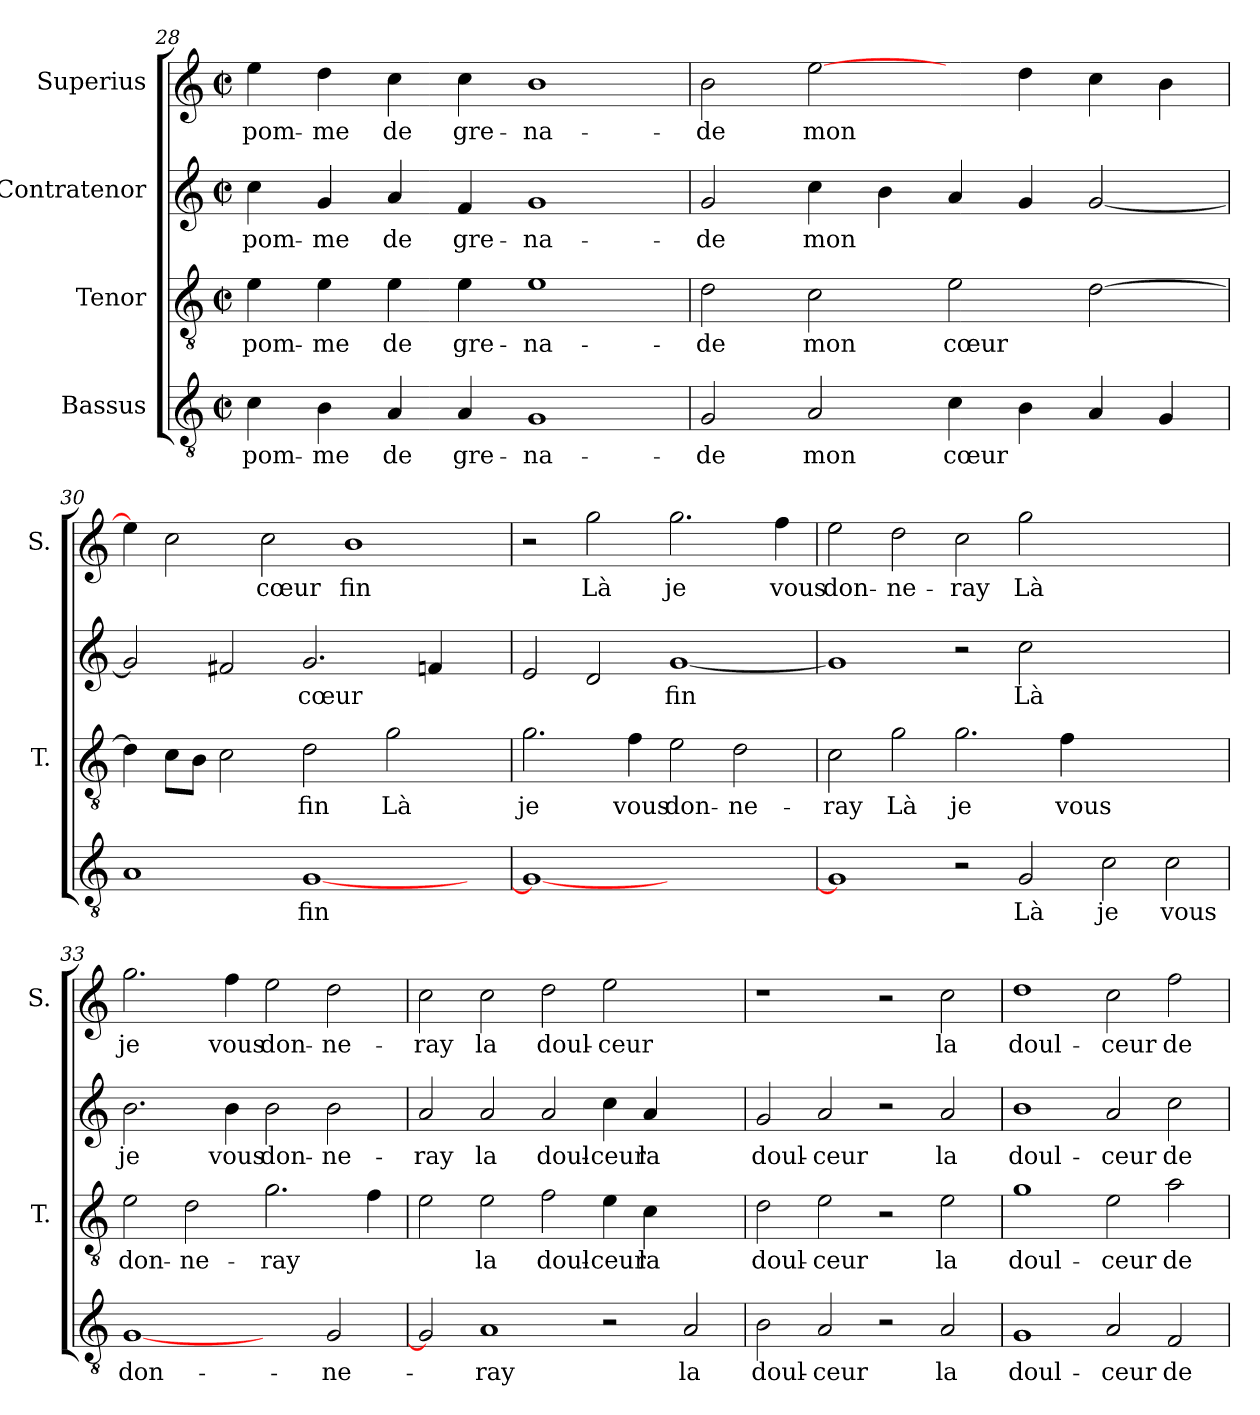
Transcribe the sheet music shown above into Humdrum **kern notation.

**kern	**text	**kern	**text	**kern	**text	**kern	**text
*part4	*part4	*part3	*part3	*part2	*part2	*part1	*part1
*staff4	*staff4	*staff3	*staff3	*staff2	*staff2	*staff1	*staff1
*I"Bassus	*	*I"Tenor	*	*I"Contratenor	*	*I"Superius	*
*	*	*I'T.	*	*	*	*I'S.	*
*clefGv2	*	*clefGv2	*	*clefG2	*	*clefG2	*
*k[]	*	*k[]	*	*k[]	*	*k[]	*
*C:	*	*C:	*	*C:	*	*C:	*
*M2/2	*	*M2/2	*	*M2/2	*	*M2/2	*
*met(c|)	*	*met(c|)	*	*met(c|)	*	*met(c|)	*
=28	=28	=28	=28	=28	=28	=28	=28
4c\	pom-	4e\	pom-	4cc\	pom-	4ee\	pom-
4B\	-me	4e\	-me	4g/	-me	4dd\	-me
4A/	de	4e\	de	4a/	de	4cc\	de
4A/	gre-	4e\	gre-	4f/	gre-	4cc\	gre-
1G/	-na-	1e\	-na-	1g/	-na-	1b\	-na-
=29	=29	=29	=29	=29	=29	=29	=29
2G/	-de	2d\	-de	2g/	-de	2b\	-de
2A/	mon	2c\	mon	4cc\	mon	[2ee\	mon
.	.	.	.	4b\	.	.	.
4c\	cœur	2e\	cœur	4a/	.	4ryy	.
4B\	.	.	.	4g/	.	4dd\	.
4A/	.	[2d\	.	[2g/	.	4cc\	.
4G/	.	.	.	.	.	4b\	.
=30	=30	=30	=30	=30	=30	=30	=30
1A/	.	4d\]	.	2g/]	.	4ee\]	.
.	.	8c\L	.	.	.	2cc\	.
.	.	8B\J	.	.	.	.	.
.	.	2c\	.	2f#X/	.	.	.
.	.	.	.	.	.	2cc\	cœur
[1G/	fin	2d\	fin	2.g/	cœur	.	.
.	.	.	.	.	.	1b\	fin
.	.	2g\	Là	.	.	.	.
.	.	.	.	4f/	.	.	.
4ryy	.	4ryy	.	4ryy	.	.	.
=31	=31	=31	=31	=31	=31	=31	=31
1G/_	.	2.g\	je	2e/	.	2r	.
.	.	.	.	2d/	.	2gg\	Là
.	.	4f\	vous	.	.	.	.
1ryy	.	2e\	don-	[1g/	fin	2.gg\	je
.	.	2d\	-ne-	.	.	.	.
.	.	.	.	.	.	4ff\	vous
!!LO:PB:g=z
=32	=32	=32	=32	=32	=32	=32	=32
1G/]	.	2c\	-ray	1g/]	.	2ee\	don-
.	.	2g\	Là	.	.	2dd\	-ne-
2r	.	2.g\	je	2r	.	2cc\	-ray
2G/	Là	.	.	2cc\	Là	2gg\	Là
.	.	4f\	vous	.	.	.	.
2c\	je	1ryy	.	1ryy	.	1ryy	.
2c\	vous	.	.	.	.	.	.
=33	=33	=33	=33	=33	=33	=33	=33
[1G/	don-	2e\	don-	2.b\	je	2.gg\	je
.	.	2d\	-ne-	.	.	.	.
.	.	.	.	4b\	vous	4ff\	vous
2ryy	.	2.g\	-ray	2b\	don-	2ee\	don-
2G/	-ne-	.	.	2b\	-ne-	2dd\	-ne-
.	.	4f\	.	.	.	.	.
=34	=34	=34	=34	=34	=34	=34	=34
2G/]	.	2e\	.	2a/	-ray	2cc\	-ray
1A/	-ray	2e\	la	2a/	la	2cc\	la
.	.	2f\	doul-	2a/	doul-	2dd\	doul-
2r	.	4e\	-ceur	4cc\	-ceur	2ee\	-ceur
.	.	4c\	la	4a/	la	.	.
2A/	la	2ryy	.	2ryy	.	2ryy	.
=35	=35	=35	=35	=35	=35	=35	=35
2B\	doul-	2d\	doul-	2g/	doul-	1r	.
2A/	-ceur	2e\	-ceur	2a/	-ceur	.	.
2r	.	2r	.	2r	.	2r	.
2A/	la	2e\	la	2a/	la	2cc\	la
=36	=36	=36	=36	=36	=36	=36	=36
1G/	doul-	1g\	doul-	1b\	doul-	1dd\	doul-
2A/	-ceur	2e\	-ceur	2a/	-ceur	2cc\	-ceur
2F/	de	2a\	de	2cc\	de	2ff\	de
=	=	=	=	=	=	=	=
*-	*-	*-	*-	*-	*-	*-	*-
